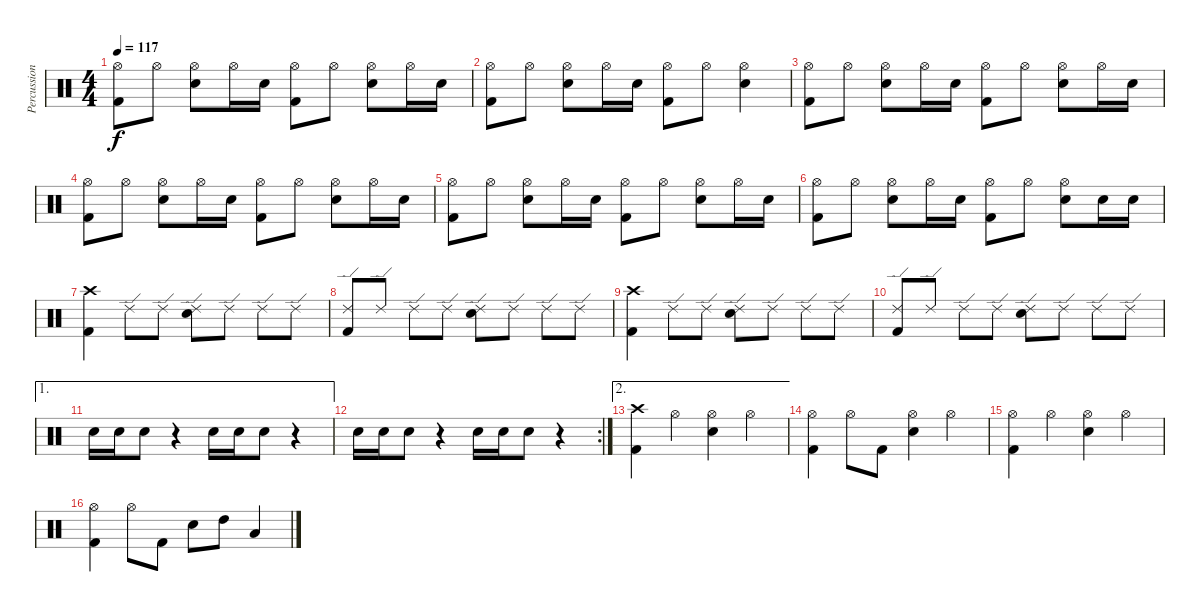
\track ("Percussion" "Percussion") {instrument percussion}
\staff {score}
\articulation defaults
\ts (4 4)
\tempo 117
\clef neutral
\ks c
("Hi-Hat (open)" "Kick (hit) 2").8{dy f} "Hi-Hat (open)".8 ("Electric Snare (hit)" "Hi-Hat (open)").8 "Hi-Hat (open)".16 "Electric Snare (hit)".16 ("Kick (hit) 2" "Hi-Hat (open)").8 "Hi-Hat (open)".8 ("Hi-Hat (open)" "Electric Snare (hit)").8 "Hi-Hat (open)".16 "Electric Snare (hit)".16 |
("Hi-Hat (open)" "Kick (hit) 2").8 "Hi-Hat (open)".8 ("Electric Snare (hit)" "Hi-Hat (open)").8 "Hi-Hat (open)".16 "Electric Snare (hit)".16 ("Kick (hit) 2" "Hi-Hat (open)").8 "Hi-Hat (open)".8 ("Hi-Hat (open)" "Electric Snare (hit)").4 |
("Hi-Hat (open)" "Kick (hit) 2").8 "Hi-Hat (open)".8 ("Electric Snare (hit)" "Hi-Hat (open)").8 "Hi-Hat (open)".16 "Electric Snare (hit)".16 ("Kick (hit) 2" "Hi-Hat (open)").8 "Hi-Hat (open)".8 ("Hi-Hat (open)" "Electric Snare (hit)").8 "Hi-Hat (open)".16 "Electric Snare (hit)".16 |
("Hi-Hat (open)" "Kick (hit) 2").8 "Hi-Hat (open)".8 ("Electric Snare (hit)" "Hi-Hat (open)").8 "Hi-Hat (open)".16 "Electric Snare (hit)".16 ("Kick (hit) 2" "Hi-Hat (open)").8 "Hi-Hat (open)".8 ("Hi-Hat (open)" "Electric Snare (hit)").8 "Hi-Hat (open)".16 "Electric Snare (hit)".16 |
("Hi-Hat (open)" "Kick (hit) 2").8 "Hi-Hat (open)".8 ("Electric Snare (hit)" "Hi-Hat (open)").8 "Hi-Hat (open)".16 "Electric Snare (hit)".16 ("Kick (hit) 2" "Hi-Hat (open)").8 "Hi-Hat (open)".8 ("Hi-Hat (open)" "Electric Snare (hit)").8 "Hi-Hat (open)".16 "Electric Snare (hit)".16 |
("Hi-Hat (open)" "Kick (hit) 2").8 "Hi-Hat (open)".8 ("Electric Snare (hit)" "Hi-Hat (open)").8 "Hi-Hat (open)".16 "Electric Snare (hit)".16 ("Kick (hit) 2" "Hi-Hat (open)").8 "Hi-Hat (open)".8 ("Hi-Hat (open)" "Electric Snare (hit)").8 "Electric Snare (hit)".16 "Electric Snare (hit)".16 |
("Kick (hit) 2" "Crash high (hit)").4 "Ride (edge) 2".8 "Ride (edge) 2".8 ("Electric Snare (hit)" "Ride (edge) 2").8 "Ride (edge) 2".8 "Ride (edge) 2".8 "Ride (edge) 2".8 |
("Kick (hit) 2" "Ride (edge) 2").8 "Ride (edge) 2".8 "Ride (edge) 2".8 "Ride (edge) 2".8 ("Electric Snare (hit)" "Ride (edge) 2").8 "Ride (edge) 2".8 "Ride (edge) 2".8 "Ride (edge) 2".8 |
("Kick (hit) 2" "Crash high (hit)").4 "Ride (edge) 2".8 "Ride (edge) 2".8 ("Electric Snare (hit)" "Ride (edge) 2").8 "Ride (edge) 2".8 "Ride (edge) 2".8 "Ride (edge) 2".8 |
("Kick (hit) 2" "Ride (edge) 2").8 "Ride (edge) 2".8 "Ride (edge) 2".8 "Ride (edge) 2".8 ("Electric Snare (hit)" "Ride (edge) 2").8 "Ride (edge) 2".8 "Ride (edge) 2".8 "Ride (edge) 2".8 |
\ae 1 "Electric Snare (hit)".16 "Electric Snare (hit)".16 "Electric Snare (hit)".8
r.4 "Electric Snare (hit)".16 "Electric Snare (hit)".16 "Electric Snare (hit)".8 r.4 |
\rc 2 "Electric Snare (hit)".16 "Electric Snare (hit)".16 "Electric Snare (hit)".8
r.4 "Electric Snare (hit)".16 "Electric Snare (hit)".16 "Electric Snare (hit)".8 r.4 |
\ae 2
("Kick (hit) 2" "Crash high (hit)").4 "Hi-Hat (open)".4 ("Electric Snare (hit)" "Hi-Hat (open)").4 "Hi-Hat (open)".4 |
("Kick (hit) 2" "Hi-Hat (open)").4 "Hi-Hat (open)".8 "Kick (hit) 2".8 ("Electric Snare (hit)" "Hi-Hat (open)").4 "Hi-Hat (open)".4 |
("Kick (hit) 2" "Hi-Hat (open)").4 "Hi-Hat (open)".4 ("Electric Snare (hit)" "Hi-Hat (open)").4 "Hi-Hat (open)".4 |
("Kick (hit) 2" "Hi-Hat (open)").4 "Hi-Hat (open)".8 "Kick (hit) 2".8 "Electric Snare (hit)".8 "High Tom (hit)".8 "Low Tom (hit)".4
